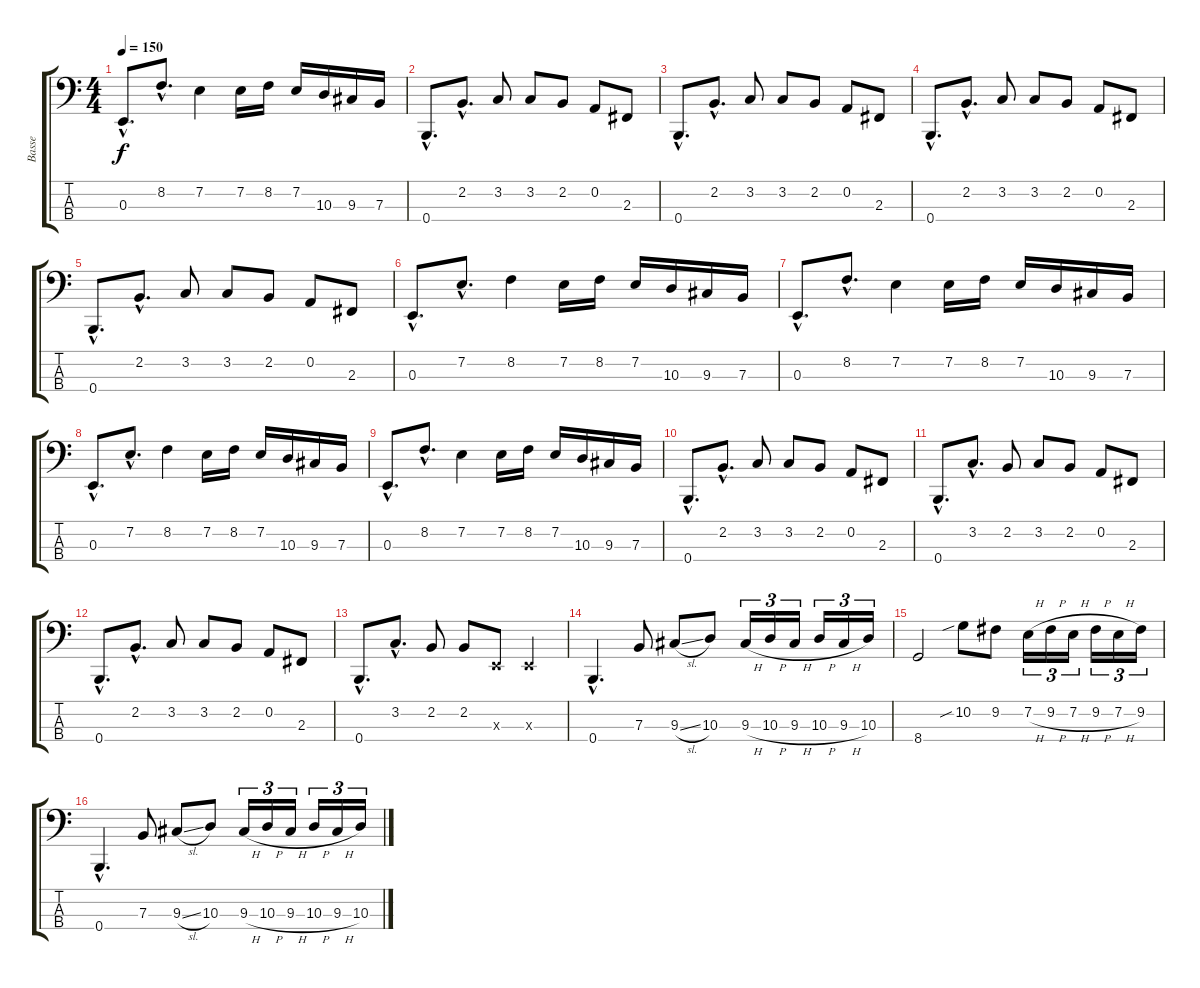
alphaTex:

\track ("Basse" "Basse") {instrument electricbasspick}
\staff {score tabs}
\tuning (D2 A1 E1 B0) {hide}
\ts (4 4)
\tempo 150
\clef f4
\ks c
0.3{hac}.8{d dy f} 8.2{hac}.8{d} 7.2.4 7.2.16 8.2.16 7.2.16 10.3.16 9.3.16 7.3.16 |
0.4{hac}.8{d} 2.2{hac}.8{d} 3.2.8 3.2.8 2.2.8 0.2.8 2.3.8 |
0.4{hac}.8{d} 2.2{hac}.8{d} 3.2.8 3.2.8 2.2.8 0.2.8 2.3.8 |
0.4{hac}.8{d} 2.2{hac}.8{d} 3.2.8 3.2.8 2.2.8 0.2.8 2.3.8 |
0.4{hac}.8{d} 2.2{hac}.8{d} 3.2.8 3.2.8 2.2.8 0.2.8 2.3.8 |
0.3{hac}.8{d} 7.2{hac}.8{d} 8.2.4 7.2.16 8.2.16 7.2.16 10.3.16 9.3.16 7.3.16 |
0.3{hac}.8{d} 8.2{hac}.8{d} 7.2.4 7.2.16 8.2.16 7.2.16 10.3.16 9.3.16 7.3.16 |
0.3{hac}.8{d} 7.2{hac}.8{d} 8.2.4 7.2.16 8.2.16 7.2.16 10.3.16 9.3.16 7.3.16 |
0.3{hac}.8{d} 8.2{hac}.8{d} 7.2.4 7.2.16 8.2.16 7.2.16 10.3.16 9.3.16 7.3.16 |
0.4{hac}.8{d} 2.2{hac}.8{d} 3.2.8 3.2.8 2.2.8 0.2.8 2.3.8 |
0.4{hac}.8{d} 3.2{hac}.8{d} 2.2.8 3.2.8 2.2.8 0.2.8 2.3.8 |
0.4{hac}.8{d} 2.2{hac}.8{d} 3.2.8 3.2.8 2.2.8 0.2.8 2.3.8 |
0.4{hac}.8{d} 3.2{hac}.8{d} 2.2.8 2.2.8 0.3{x}.8 0.3{x}.4 |
0.4{hac}.4{d} 7.3.8 9.3{sl}.8 10.3.8 9.3{h}.16{tu (3 2)} 10.3{h}.16{tu (3 2)} 9.3{h}.16{tu (3 2)} 10.3{h}.16{tu (3 2)} 9.3{h}.16{tu (3 2)} 10.3.16{tu (3 2)} |
8.4.2 10.2{sib}.8 9.2.8 7.2{h}.16{tu (3 2)} 9.2{h}.16{tu (3 2)} 7.2{h}.16{tu (3 2)} 9.2{h}.16{tu (3 2)} 7.2{h}.16{tu (3 2)} 9.2.16{tu (3 2)} |
0.4{hac}.4{d} 7.3.8 9.3{sl}.8 10.3.8 9.3{h}.16{tu (3 2)} 10.3{h}.16{tu (3 2)} 9.3{h}.16{tu (3 2)} 10.3{h}.16{tu (3 2)} 9.3{h}.16{tu (3 2)} 10.3.16{tu (3 2)}
